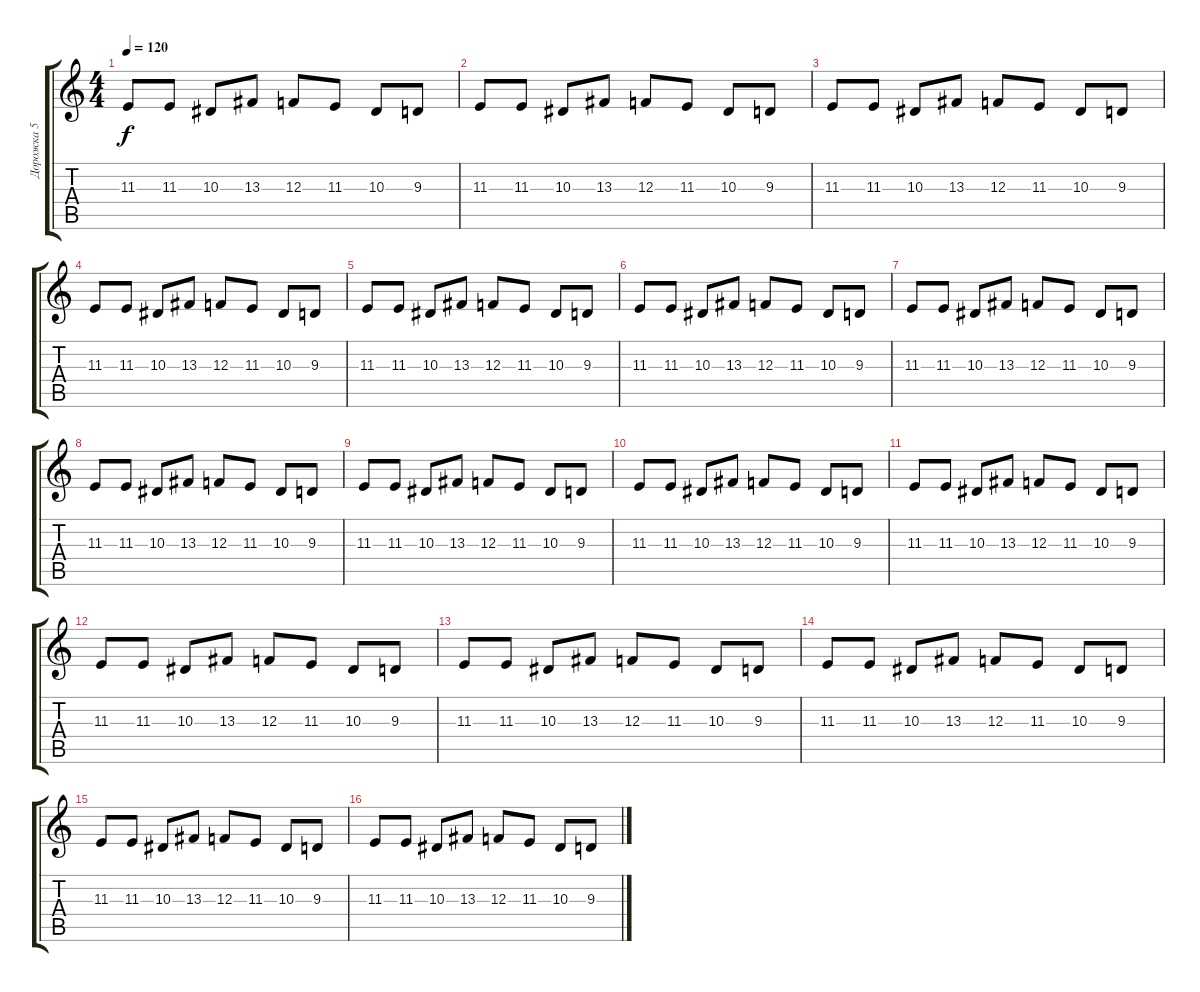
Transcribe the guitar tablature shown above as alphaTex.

\track ("Дорожка 5" "Дорожка 5") {instrument vibraphone}
\staff {score tabs}
\tuning (D4 A3 F3 C3 G2 D2) {hide}
\ts (4 4)
\tempo 120
\clef g2
\ks c
11.3.8{dy f} 11.3.8 10.3.8 13.3.8 12.3.8 11.3.8 10.3.8 9.3.8 |
11.3.8 11.3.8 10.3.8 13.3.8 12.3.8 11.3.8 10.3.8 9.3.8 |
11.3.8 11.3.8 10.3.8 13.3.8 12.3.8 11.3.8 10.3.8 9.3.8 |
11.3.8 11.3.8 10.3.8 13.3.8 12.3.8 11.3.8 10.3.8 9.3.8 |
11.3.8 11.3.8 10.3.8 13.3.8 12.3.8 11.3.8 10.3.8 9.3.8 |
11.3.8 11.3.8 10.3.8 13.3.8 12.3.8 11.3.8 10.3.8 9.3.8 |
11.3.8 11.3.8 10.3.8 13.3.8 12.3.8 11.3.8 10.3.8 9.3.8 |
11.3.8 11.3.8 10.3.8 13.3.8 12.3.8 11.3.8 10.3.8 9.3.8 |
11.3.8 11.3.8 10.3.8 13.3.8 12.3.8 11.3.8 10.3.8 9.3.8 |
11.3.8 11.3.8 10.3.8 13.3.8 12.3.8 11.3.8 10.3.8 9.3.8 |
11.3.8 11.3.8 10.3.8 13.3.8 12.3.8 11.3.8 10.3.8 9.3.8 |
11.3.8 11.3.8 10.3.8 13.3.8 12.3.8 11.3.8 10.3.8 9.3.8 |
11.3.8 11.3.8 10.3.8 13.3.8 12.3.8 11.3.8 10.3.8 9.3.8 |
11.3.8 11.3.8 10.3.8 13.3.8 12.3.8 11.3.8 10.3.8 9.3.8 |
11.3.8 11.3.8 10.3.8 13.3.8 12.3.8 11.3.8 10.3.8 9.3.8 |
11.3.8 11.3.8 10.3.8 13.3.8 12.3.8 11.3.8 10.3.8 9.3.8
